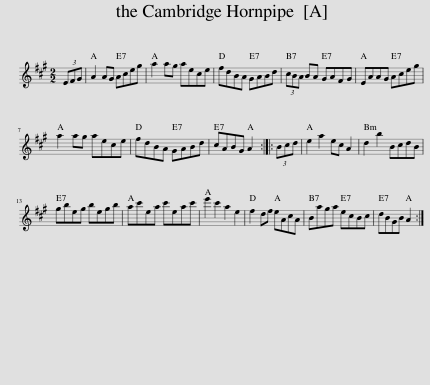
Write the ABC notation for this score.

X:1
L:1/8
M:2/2
I:linebreak $
K:A
V:1 treble
V:1
 (3EFG | A2 AG Aceg | a2 ag aece | fdBA GABd | (3cBA BA GAFG | %5
 EAAG Aceg |$ a2 ag aece | fdBA GABd | cABG A2 :: (3Bcd | %10
 e2 a2 ec A2 | d2 b2 BcdB |$ gbeg begb | ac'ea c'eac' | e'2 c'2 a2 e2 | %15
 f2 df eAcA | Baga ecBc | dBGB A2 :| %18
